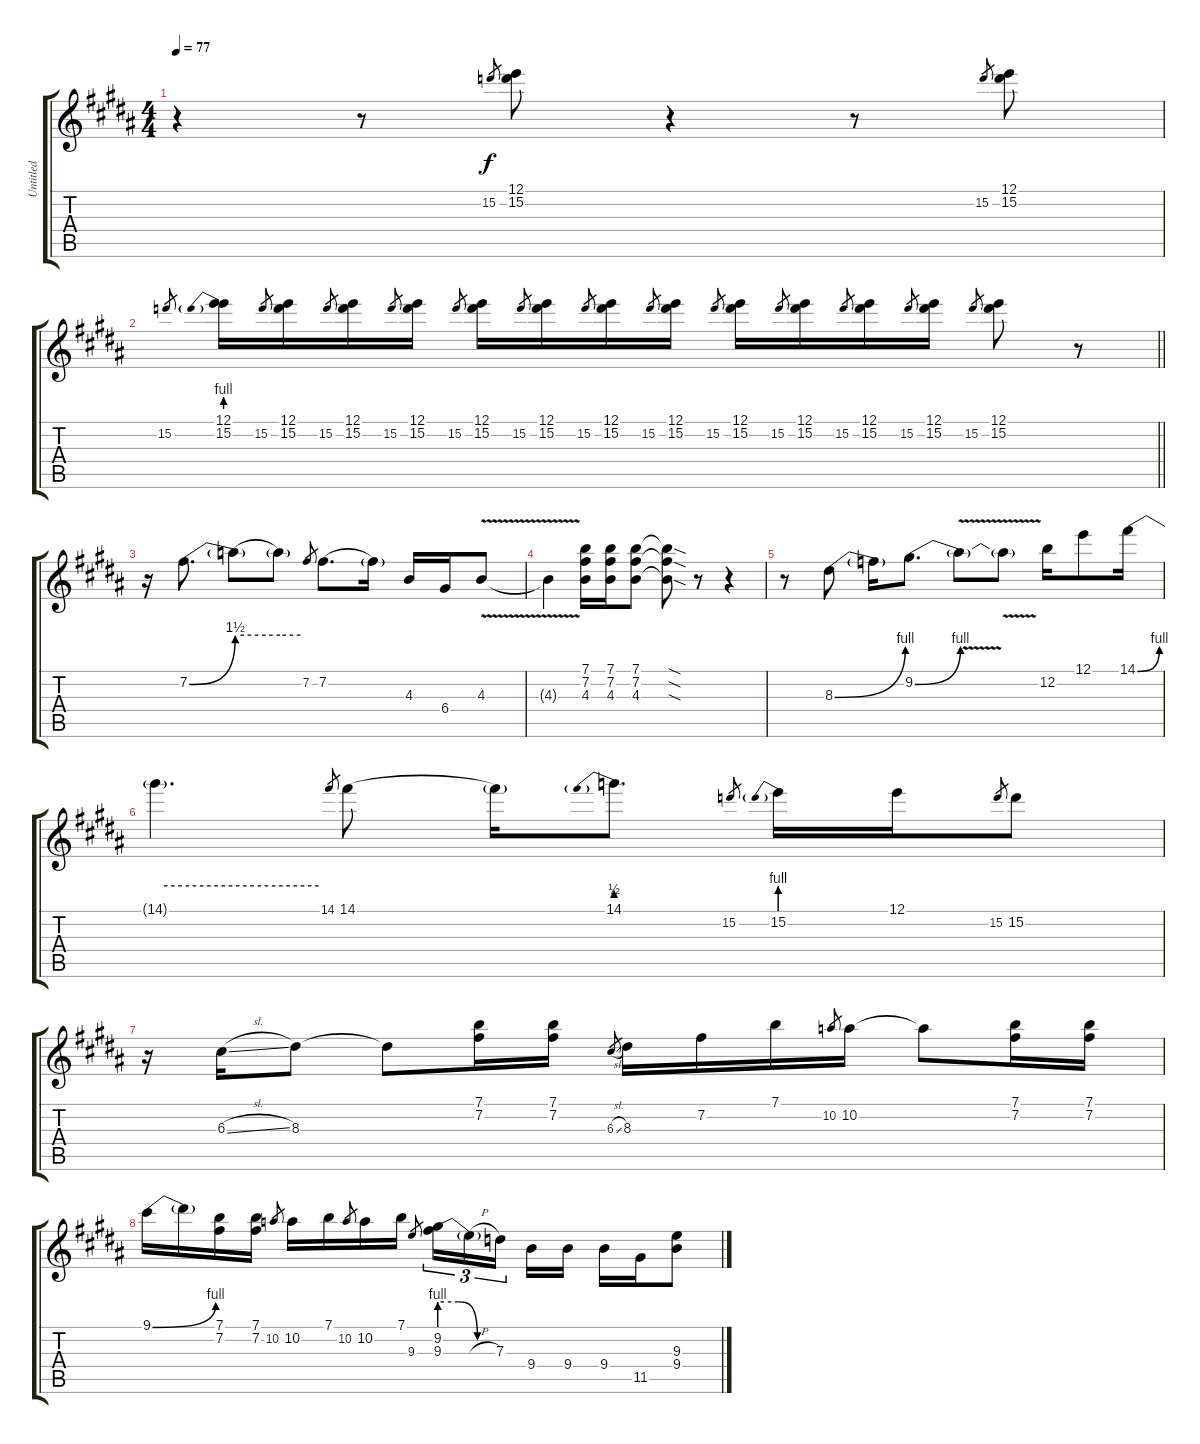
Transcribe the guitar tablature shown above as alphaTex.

\track ("Untitled" "Untitled") {instrument distortionguitar}
\staff {score tabs}
\tuning (E4 B3 G3 D3 A2 E2) {hide}
\ts (4 4)
\tempo 77
\clef g2
\ks b
r.4{dy f} r.8 15.2.8{gr} (12.1 15.2).8 r.4 r.8 15.2.8{gr} (12.1 15.2).8 |
\barLineRight lightlight
\ks g#minor
15.2.8{gr} (12.1 15.2{be (prebend 0 4 60 4)}).16 15.2.8{gr} (12.1 15.2).16 15.2.8{gr} (12.1 15.2).16 15.2.8{gr} (12.1 15.2).16 15.2.8{gr} (12.1 15.2).16 15.2.8{gr} (12.1 15.2).16 15.2.8{gr} (12.1 15.2).16 15.2.8{gr} (12.1 15.2).16 15.2.8{gr} (12.1 15.2).16 15.2.8{gr} (12.1 15.2).16 15.2.8{gr} (12.1 15.2).16 15.2.8{gr} (12.1 15.2).16 15.2.8{gr} (12.1 15.2).8 r.8 |
\ks b
r.16 7.2{be (bend 0 0 60 6)}.8{d} 7.2{be (hold 0 6 60 6) t}.8 7.2{be (hold 0 6 60 6) t}.8 7.2.8{gr} 7.2{be (hold 40 0 60 0)}.8{d} 7.2{t}.16 4.3.16 6.4.16 4.3{v}.8 |
\ks g#minor
4.3{v t}.4 (7.1 7.2 4.3).16 (7.1 7.2 4.3).16 (7.1 7.2 4.3).8 (7.1{sod t} 7.2{sod t} 4.3{sod t}).8 r.8 r.4 |
r.8 8.3{be (bend 0 0 60 4)}.8 8.3{t}.16 9.2{be (bend 0 0 60 4)}.8{d} 9.2{v t}.8 9.2{t}.8 12.2.16 12.1.8 14.1{be (bend 0 0 60 4)}.16 |
14.1{be (hold 0 4 60 4) t}.4{d} 14.1.8{gr} 14.1{be (hold 40 0 60 0)}.8 14.1{t}.16 14.1{be (prebend 0 2 60 2)}.8{d} 15.2.8{gr} 15.2{be (prebend 0 4 60 4)}.16 12.1.16 15.2.8{gr} 15.2.8 |
\ks b
r.16 6.3{sl}.16 8.3.8 8.3{t}.8 (7.1 7.2).16 (7.1 7.2).16 6.3{sl}.8{gr} 8.3.16 7.2.16 7.1.16 10.2.8{gr} 10.2.16 10.2{t}.8 (7.1 7.2).16 (7.1 7.2).16 |
\ks g#minor
9.1{be (bend 0 0 60 4)}.16 9.1{t}.16 (7.1 7.2).16 (7.1 7.2).16 10.2.8{gr} 10.2.16 7.1.16 10.2.8{gr} 10.2.16 7.1.16 9.3.8{gr} (9.2 9.3{be (custom 0 4 20 4 40 0 60 0)}).16{tu (3 2)} 9.3{h t}.16{tu (3 2)} 7.3.16{tu (3 2) beam splitsecondary} 9.4.16 9.4.16 9.4.16 11.5.16 (9.3 9.4).8
